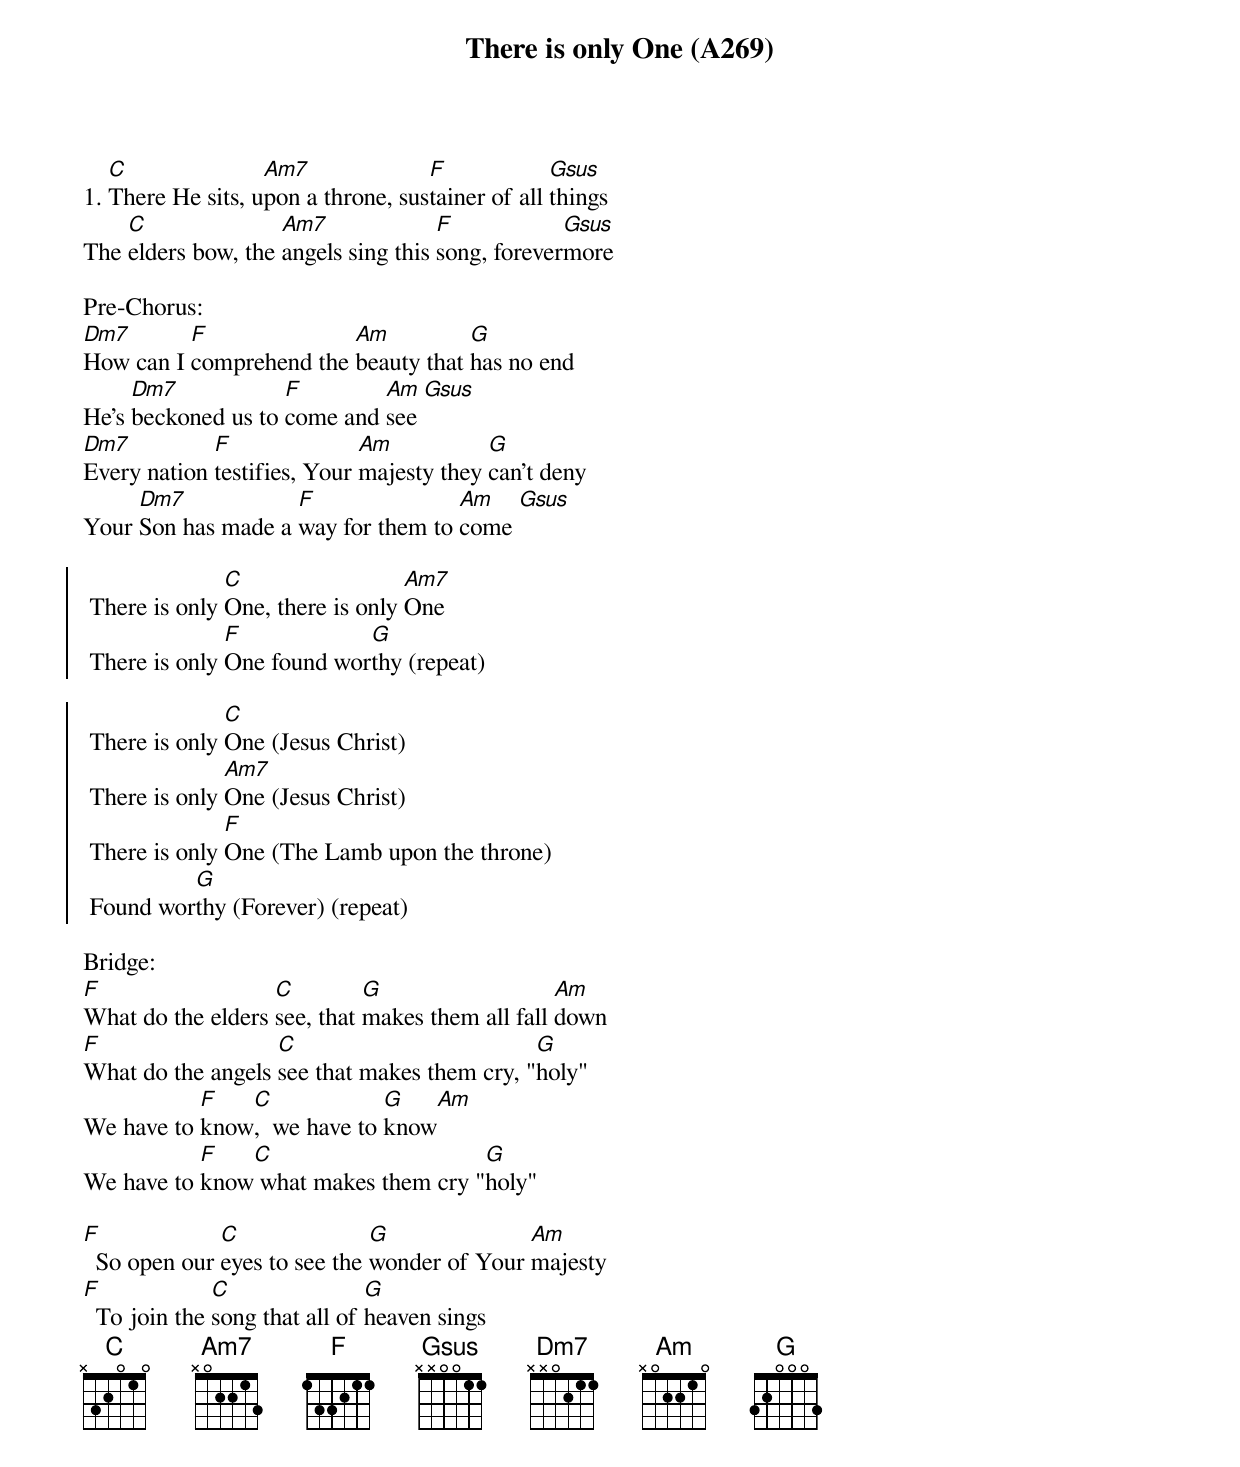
{title: There is only One (A269)}
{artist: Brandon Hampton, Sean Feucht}

1. [C]There He sits, u[Am7]pon a throne, sus[F]tainer of all [Gsus]things
The [C]elders bow, the [Am7]angels sing this [F]song, forever[Gsus]more

Pre-Chorus:
[Dm7]How can I [F]comprehend the [Am]beauty that [G]has no end
He's [Dm7]beckoned us to [F]come and [Am]see [Gsus]
[Dm7]Every nation [F]testifies, Your [Am]majesty they [G]can't deny
Your [Dm7]Son has made a [F]way for them to [Am]come [Gsus]

{soc}
 There is only [C]One, there is only [Am7]One
 There is only [F]One found wor[G]thy (repeat)
 {eoc}

{soc}
 There is only [C]One (Jesus Christ)
 There is only [Am7]One (Jesus Christ)
 There is only [F]One (The Lamb upon the throne)
 Found wor[G]thy (Forever) (repeat)
 {eoc}

Bridge:
[F]What do the elders [C]see, that [G]makes them all fall [Am]down
[F]What do the angels [C]see that makes them cry, "[G]holy"
We have to [F]know[C],  we have to [G]know[Am]
We have to [F]know[C] what makes them cry "[G]holy"

[F]  So open our [C]eyes to see the [G]wonder of Your [Am]majesty
[F]  To join the [C]song that all of [G]heaven sings
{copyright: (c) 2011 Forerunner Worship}
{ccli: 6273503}
